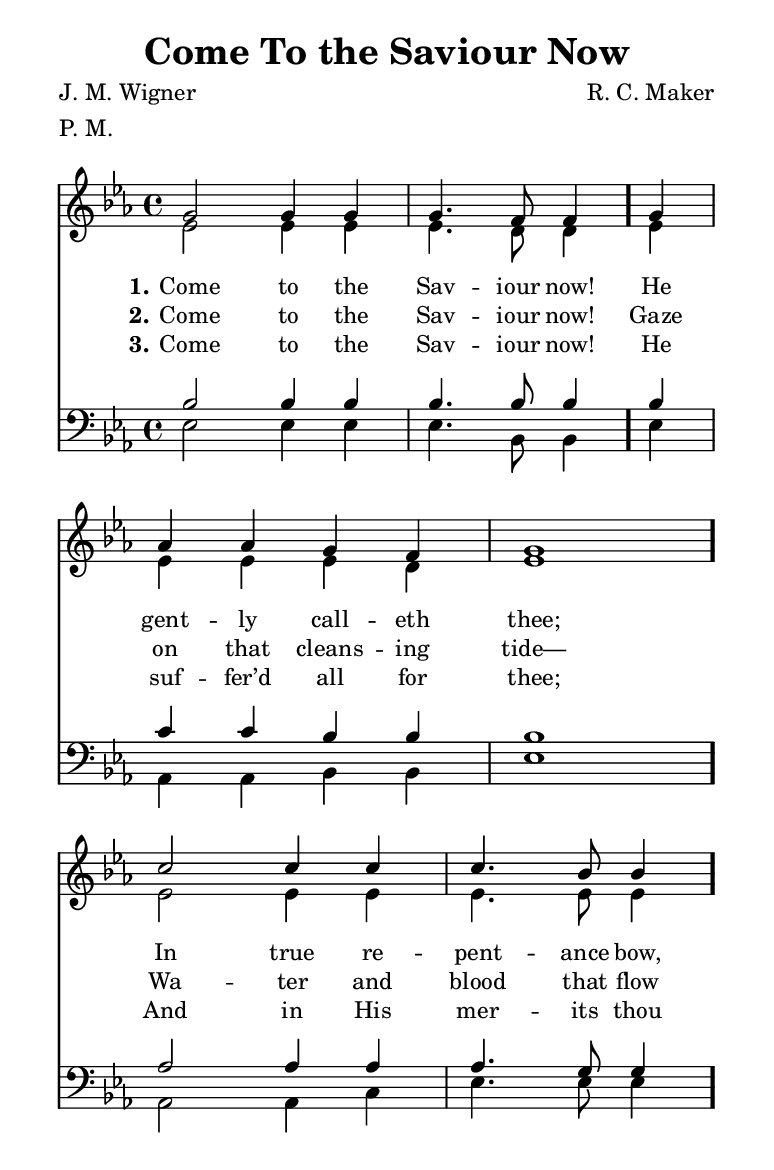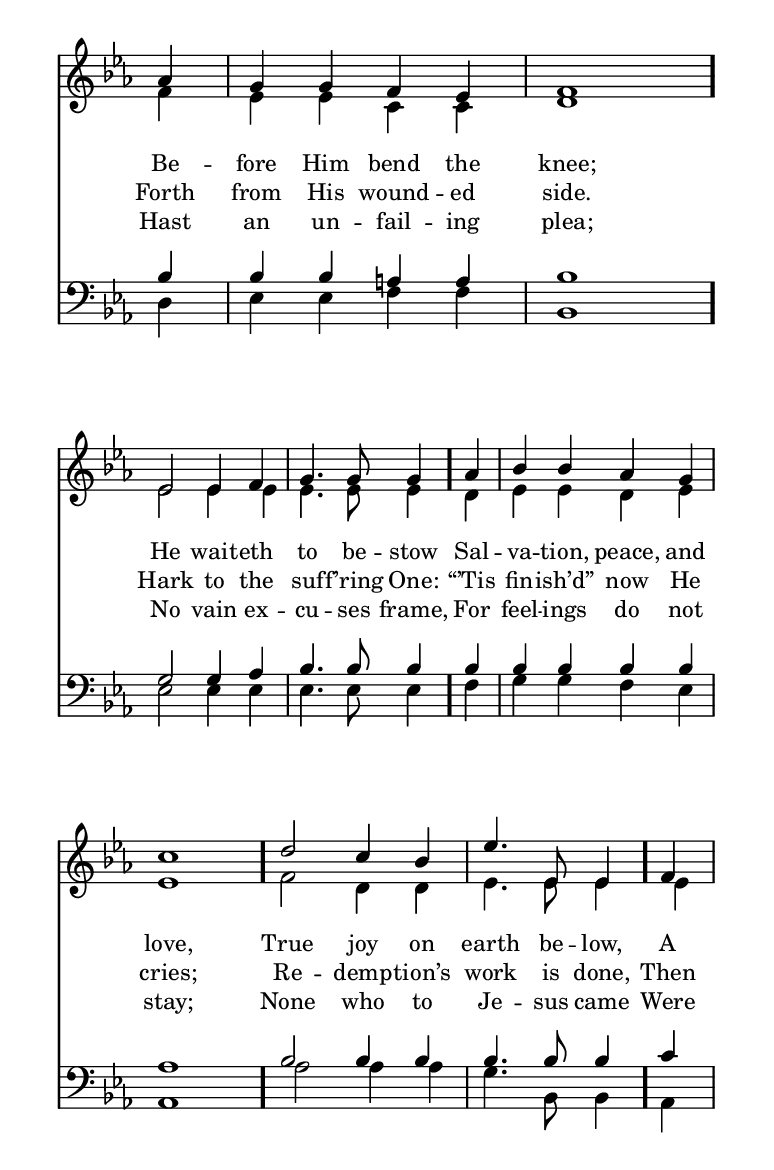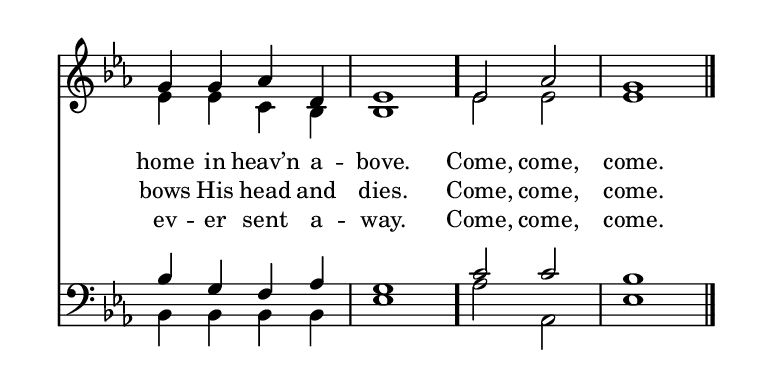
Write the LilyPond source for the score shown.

\include "common/global.ily"
\paper {
  \include "common/paper.ily"
  %ragged-bottom = ##t
  %ragged-last-bottom = ##t
  %systems-per-page = ##f
  %page-count = ##f
}

\header{
  hymnnumber = "73"
  title = "Come To the Saviour Now"
  tunename = "Make"
  meter = "P. M."
  poet = "J. M. Wigner"
  composer = "R. C. Maker"
  %copyright = ""
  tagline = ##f
}

% for fermata in MIDI
ta = { \tempo 4=104 }
tb = { \tempo 4=52  }

patternAA = { c2 c4 c4 | c4. c8 c4 }
patternBA = { c4 | c4 c4 c4 c4 | c1 }
patternCA = { c4 | c4 c4 c4 c4 | c1 }
patternDA = { c2 c2 | c1 }

global = {
  \include "common/overrides.ily"
  \override Staff.TimeSignature.style = #'()
  \time 4/4
  \override Score.MetronomeMark.transparent = ##t % hide all fermata changes too
  \ta
  \key ees \major
  %\partial 4
  \autoBeamOff
}

notesSoprano = {
\global
\relative c'' {

  \changePitch \patternAA { g g g | g f f }
  \changePitch \patternBA { g | aes aes g f | g }
  \changePitch \patternAA { c c c | c bes bes }
  \changePitch \patternBA { aes | g g f ees | f }

  \changePitch \patternAA { ees ees f | g g g }
  \changePitch \patternCA { aes | bes bes aes g | c }
  \changePitch \patternAA { d c bes | ees ees, ees }
  \changePitch \patternCA { f | g g aes d, | ees }
  \changePitch \patternDA { ees aes | g }

  \bar "|."

}
}

notesAlto = {
\global
\relative e' {

  \changePitch \patternAA { ees ees ees | ees d d }
  \changePitch \patternBA { ees | ees ees ees d | ees }
  \changePitch \patternAA { ees ees ees | ees ees ees }
  \changePitch \patternBA { f | ees ees c c | d }

  \changePitch \patternAA { ees ees ees | ees ees ees }
  \changePitch \patternCA { d | ees ees d ees | ees }
  \changePitch \patternAA { f d d | ees ees ees }
  \changePitch \patternCA { ees | ees ees c bes | bes }
  \changePitch \patternDA { ees ees | ees }

}
}

notesTenor = {
\global
\relative a {

  \changePitch \patternAA { bes bes bes | bes bes bes }
  \changePitch \patternBA { bes | c c bes bes | bes }
  \changePitch \patternAA { aes aes aes | aes g g }
  \changePitch \patternBA { bes | bes bes a a | bes }

  \changePitch \patternAA { g g aes | bes bes bes }
  \changePitch \patternCA { bes | bes bes bes bes | aes }
  \changePitch \patternAA { bes bes bes | bes bes bes }
  \changePitch \patternCA { c | bes g f aes | g }
  \changePitch \patternDA { c c | bes }

}
}

notesBass = {
\global
\relative f {

  \changePitch \patternAA { ees ees ees | ees bes bes }
  \changePitch \patternBA { ees | aes, aes bes bes | ees }
  \changePitch \patternAA { aes, aes c | ees ees ees }
  \changePitch \patternBA { d | ees ees f f | bes, }

  \changePitch \patternAA { ees ees ees | ees ees ees }
  \changePitch \patternCA { f | g g f ees | aes, }
  \changePitch \patternAA { aes' aes aes | g bes, bes }
  \changePitch \patternCA { aes | bes bes bes bes | ees }
  \changePitch \patternDA { aes aes, | ees' }

}
}

wordsA = \lyricmode {
\set stanza = "1."

Come to the Sav -- iour now! \bar "."
He gent -- ly call -- eth thee; \bar "." \break
In true re -- pent -- ance bow, \bar "."
Be -- fore Him bend the knee; \bar "." \break
He wait -- eth to be -- stow \bar "."
Sal -- va -- tion, peace, and love, \bar "."
True joy on earth be -- low, \bar "."
A home in heav’n a -- bove. \bar "."
Come, come, come. \bar "."

}

wordsB = \lyricmode {
\set stanza = "2."

Come to the Sav -- iour now!
Gaze on that cleans -- ing tide—
Wa -- ter and blood that flow
Forth from His wound -- ed side.
Hark to the suf -- f’ring One:
“’Tis fin -- ish’d” now He cries;
Re -- demp -- tion’s work is done,
Then bows His head and dies.
Come, come, come.

}

wordsC = \lyricmode {
\set stanza = "3."

Come to the Sav -- iour now!
He suf -- fer’d all for thee;
And in His mer -- its thou
Hast an un -- fail -- ing plea;
No vain ex -- cu -- ses frame,
For feel -- ings do not stay;
None who to Je -- sus came
Were ev -- er sent a -- way.
Come, come, come.

}

\score {
  \context ChoirStaff <<
    \context Staff = upper <<
      \set ChoirStaff.systemStartDelimiter = #'SystemStartBar
      \context Voice  = sopranos { \voiceOne << \notesSoprano >> }
      \context Voice  = altos { \voiceTwo << \notesAlto >> }
      \context Lyrics = one   \lyricsto sopranos \wordsA
      \context Lyrics = two   \lyricsto sopranos \wordsB
      \context Lyrics = three \lyricsto sopranos \wordsC
    >>
    \context Staff = men <<
      \clef bass
      \context Voice  = tenors { \voiceOne << \notesTenor >> }
      \context Voice  = basses { \voiceTwo << \notesBass >> }
    >>
  >>
  \layout {
    \include "common/layout.ily"
  }
  \midi{
    \include "common/midi.ily"
  }
}

\version "2.18.0"  % necessary for upgrading to future LilyPond versions.

% vi:set et ts=2 sw=2 ai nocindent syntax=lilypond:
